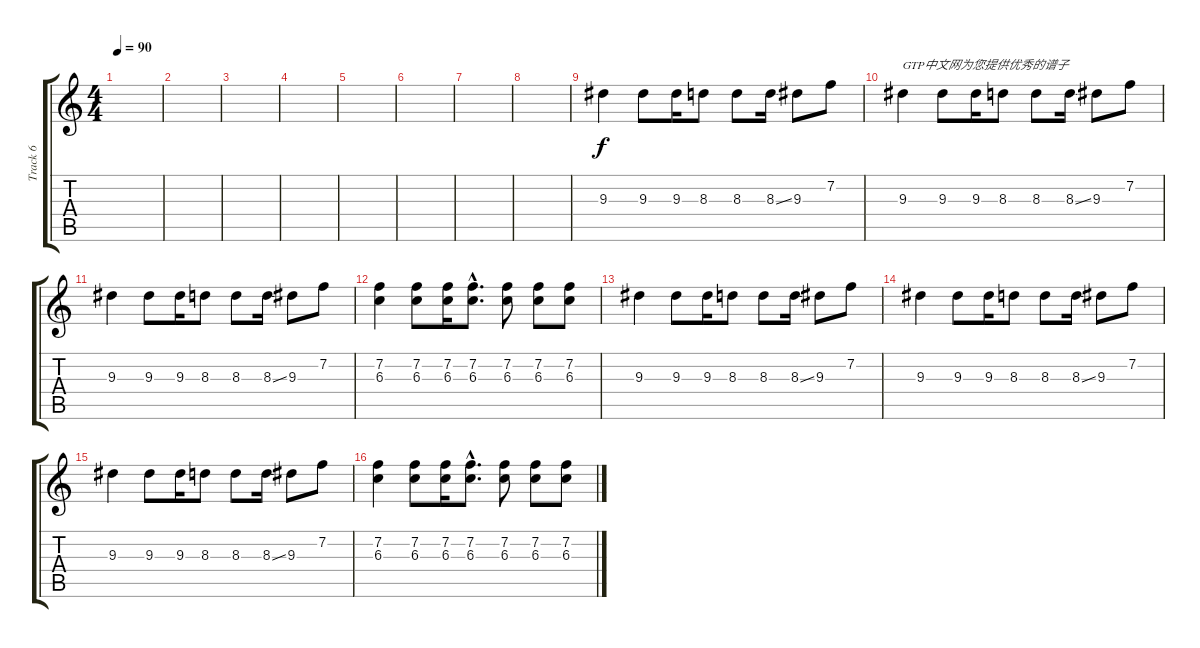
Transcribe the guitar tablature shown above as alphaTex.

\track ("Track 6" "Track 6") {instrument electricguitarjazz}
\staff {score tabs}
\tuning (Eb4 Bb3 Gb3 Db3 Ab2 Eb2) {hide}
\ts (4 4)
\tempo 90
\clef g2
\ks c
|
|
|
|
|
|
|
|
9.3.4 9.3.8 9.3.16 8.3.8 8.3.8 8.3{ss}.16 9.3.8 7.2.8 |
9.3.4{txt "GTP中文网为您提供优秀的谱子"} 9.3.8 9.3.16 8.3.8 8.3.8 8.3{ss}.16 9.3.8 7.2.8 |
9.3.4 9.3.8 9.3.16 8.3.8 8.3.8 8.3{ss}.16 9.3.8 7.2.8 |
(7.2 6.3).4 (7.2 6.3).8 (7.2 6.3).16 (7.2{hac} 6.3{hac}).8{d} (7.2 6.3).8 (7.2 6.3).8 (7.2 6.3).8 |
9.3.4 9.3.8 9.3.16 8.3.8 8.3.8 8.3{ss}.16 9.3.8 7.2.8 |
9.3.4 9.3.8 9.3.16 8.3.8 8.3.8 8.3{ss}.16 9.3.8 7.2.8 |
9.3.4 9.3.8 9.3.16 8.3.8 8.3.8 8.3{ss}.16 9.3.8 7.2.8 |
(7.2 6.3).4 (7.2 6.3).8 (7.2 6.3).16 (7.2{hac} 6.3{hac}).8{d} (7.2 6.3).8 (7.2 6.3).8 (7.2 6.3).8
